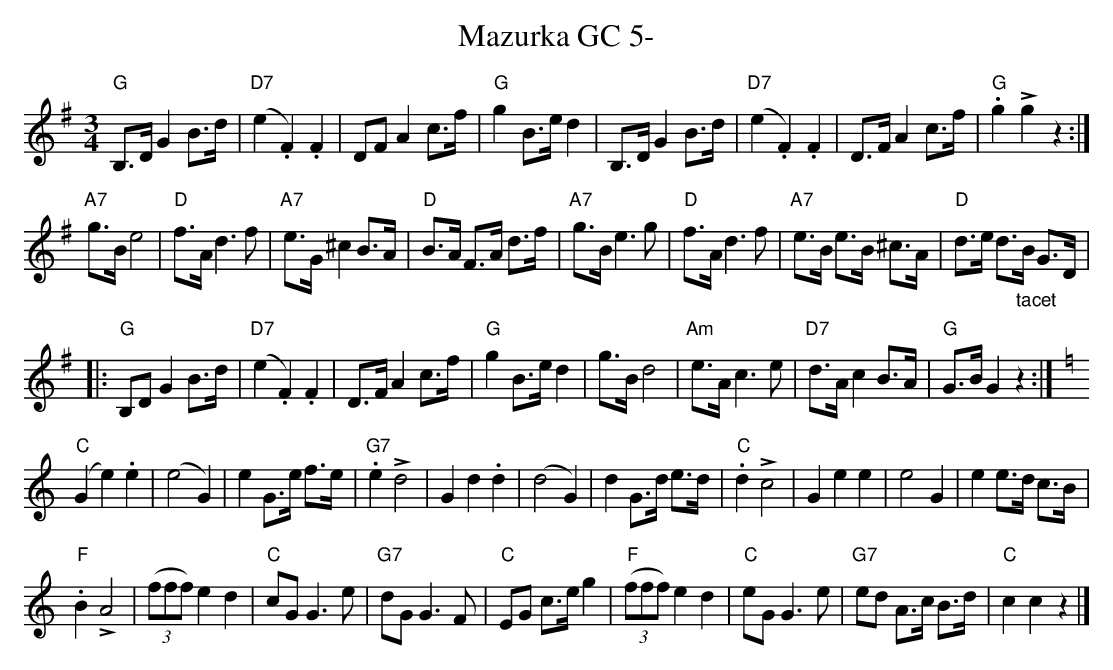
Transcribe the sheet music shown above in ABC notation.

X:1
T:Mazurka GC 5-
M:3/4
L:1/8
K:Gmaj
"G"B,>D G2 B>d | "D7"(e2.F2) .F2 | DF A2 c>f | "G"g2B>e d2 | B,>D G2 B>d | "D7"(e2.F2) .F2 | D>F A2 c>f | "G".g2!>!g2z2 :|
"A7"g>B e4 | "D"f>A d3f | "A7"e>G ^c2 B>A | "D"B>A F>A d>f | "A7"g>B e3g | "D"f>A d3f | "A7"e>B e>B ^c>A | "D"d>e d>"_tacet"B G>D |
|: "G"B,D G2 B>d | "D7"(e2.F2).F2 | D>F A2 c>f | "G"g2 B>e d2 | g>B d4 | "Am"e>A c3e | "D7"d>A c2 B>A | "G"G>B G2z2 :| [K:Cmaj] [L:1/4]
"C"(Ge).e | (e2G) | e G/2>e/2 f/2>e/2 | "G7".e!>!d2 | Gd.d | (d2G) | d G/2>d/2 e/2>d/2 | "C".d!>!c2 | Gee | e2G | e e/2>d/2 c/2>B/2 |
"F".B!>!A2 | ((3f/2f/2f/2) ed | "C"c/2G/2 G>e | "G7"d/2G/2 G>F | "C"E/2G/2 c/2>e/2 g | "F"((3f/2f/2f/2) ed | "C"e/2G/2 G>e | "G7"e/2d/2 A/2>c/2 B/2>d/2 | "C"ccz |]
